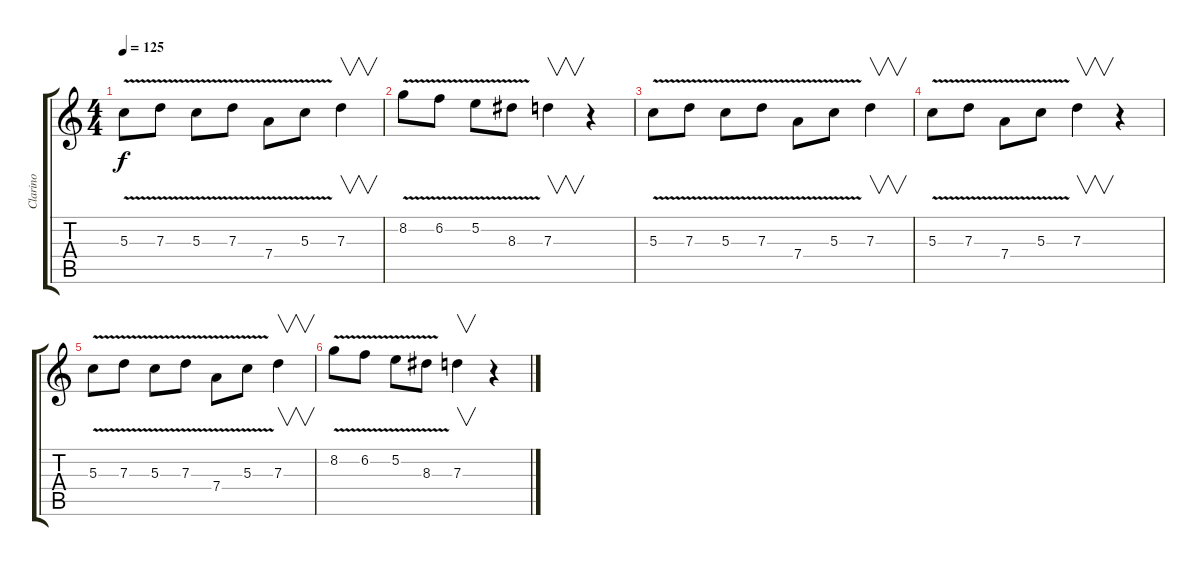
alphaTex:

\track ("Clarino" "Clarino") {instrument flute}
\staff {score tabs}
\tuning (E5 B4 G4 D4 A3 E3) {hide}
\ts (4 4)
\tempo 125
\clef g2
\ks c
5.3{v}.8{dy f} 7.3{v}.8 5.3{v}.8 7.3{v}.8 7.4{v}.8 5.3{v}.8 7.3.4{v} |
8.2{v}.8 6.2{v}.8 5.2{v}.8 8.3{v}.8 7.3.4{v} r.4 |
5.3{v}.8 7.3{v}.8 5.3{v}.8 7.3{v}.8 7.4{v}.8 5.3{v}.8 7.3.4{v} |
5.3{v}.8 7.3{v}.8 7.4{v}.8 5.3{v}.8 7.3.4{v} r.4 |
5.3{v}.8 7.3{v}.8 5.3{v}.8 7.3{v}.8 7.4{v}.8 5.3{v}.8 7.3.4{v} |
8.2{v}.8 6.2{v}.8 5.2{v}.8 8.3{v}.8 7.3.4{v} r.4
